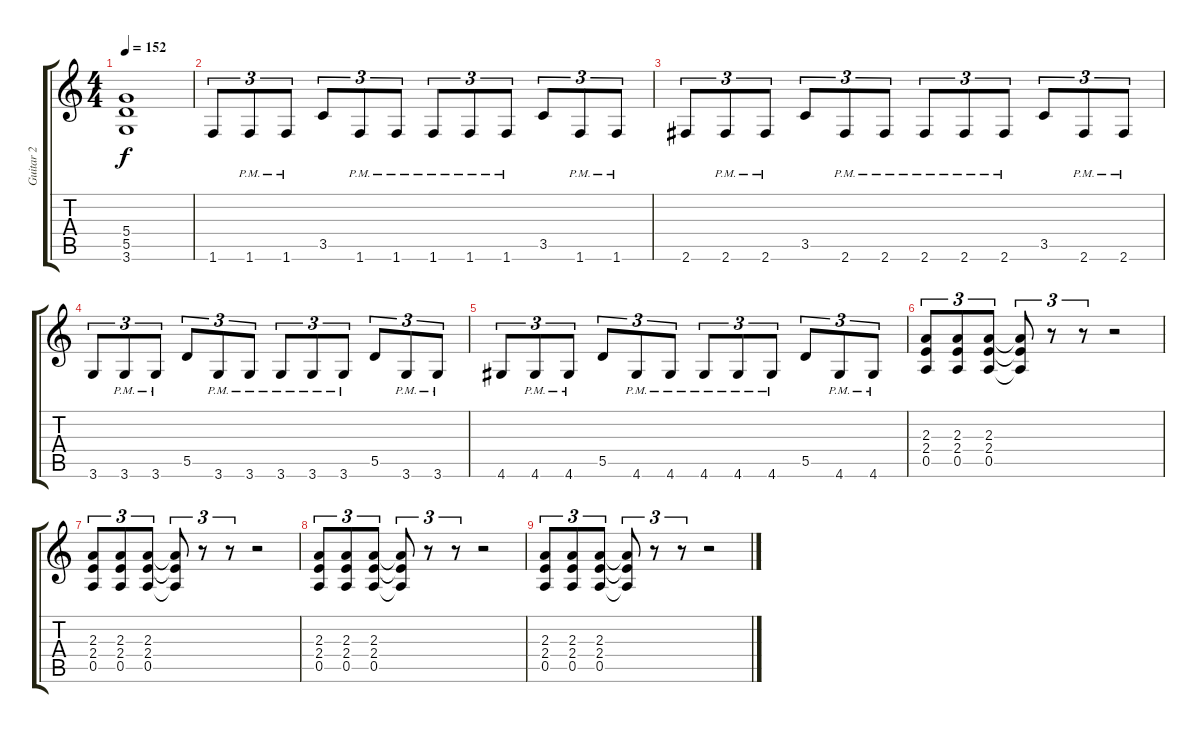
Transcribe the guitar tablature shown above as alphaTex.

\track ("Guitar 2" "Guitar 2") {instrument distortionguitar}
\staff {score tabs}
\tuning (E4 B3 G3 D3 A2 E2) {hide}
\ts (4 4)
\tempo 152
\clef g2
\ks c
(5.4 5.5 3.6).1{dy f} |
1.6.8{tu (3 2)} 1.6{pm}.8{tu (3 2)} 1.6{pm}.8{tu (3 2)} 3.5.8{tu (3 2)} 1.6{pm}.8{tu (3 2)} 1.6{pm}.8{tu (3 2)} 1.6{pm}.8{tu (3 2)} 1.6{pm}.8{tu (3 2)} 1.6{pm}.8{tu (3 2)} 3.5.8{tu (3 2)} 1.6{pm}.8{tu (3 2)} 1.6{pm}.8{tu (3 2)} |
2.6.8{tu (3 2)} 2.6{pm}.8{tu (3 2)} 2.6{pm}.8{tu (3 2)} 3.5.8{tu (3 2)} 2.6{pm}.8{tu (3 2)} 2.6{pm}.8{tu (3 2)} 2.6{pm}.8{tu (3 2)} 2.6{pm}.8{tu (3 2)} 2.6{pm}.8{tu (3 2)} 3.5.8{tu (3 2)} 2.6{pm}.8{tu (3 2)} 2.6{pm}.8{tu (3 2)} |
3.6.8{tu (3 2)} 3.6{pm}.8{tu (3 2)} 3.6{pm}.8{tu (3 2)} 5.5.8{tu (3 2)} 3.6{pm}.8{tu (3 2)} 3.6{pm}.8{tu (3 2)} 3.6{pm}.8{tu (3 2)} 3.6{pm}.8{tu (3 2)} 3.6{pm}.8{tu (3 2)} 5.5.8{tu (3 2)} 3.6{pm}.8{tu (3 2)} 3.6{pm}.8{tu (3 2)} |
4.6.8{tu (3 2)} 4.6{pm}.8{tu (3 2)} 4.6{pm}.8{tu (3 2)} 5.5.8{tu (3 2)} 4.6{pm}.8{tu (3 2)} 4.6{pm}.8{tu (3 2)} 4.6{pm}.8{tu (3 2)} 4.6{pm}.8{tu (3 2)} 4.6{pm}.8{tu (3 2)} 5.5.8{tu (3 2)} 4.6{pm}.8{tu (3 2)} 4.6{pm}.8{tu (3 2)} |
(2.3 2.4 0.5).8{tu (3 2)} (2.3 2.4 0.5).8{tu (3 2)} (2.3 2.4 0.5).8{tu (3 2)} (2.3{t} 2.4{t} 0.5{t}).8{tu (3 2)} r.8{tu (3 2)} r.8{tu (3 2)} r.2 |
(2.3 2.4 0.5).8{tu (3 2)} (2.3 2.4 0.5).8{tu (3 2)} (2.3 2.4 0.5).8{tu (3 2)} (2.3{t} 2.4{t} 0.5{t}).8{tu (3 2)} r.8{tu (3 2)} r.8{tu (3 2)} r.2 |
(2.3 2.4 0.5).8{tu (3 2)} (2.3 2.4 0.5).8{tu (3 2)} (2.3 2.4 0.5).8{tu (3 2)} (2.3{t} 2.4{t} 0.5{t}).8{tu (3 2)} r.8{tu (3 2)} r.8{tu (3 2)} r.2 |
(2.3 2.4 0.5).8{tu (3 2)} (2.3 2.4 0.5).8{tu (3 2)} (2.3 2.4 0.5).8{tu (3 2)} (2.3{t} 2.4{t} 0.5{t}).8{tu (3 2)} r.8{tu (3 2)} r.8{tu (3 2)} r.2
